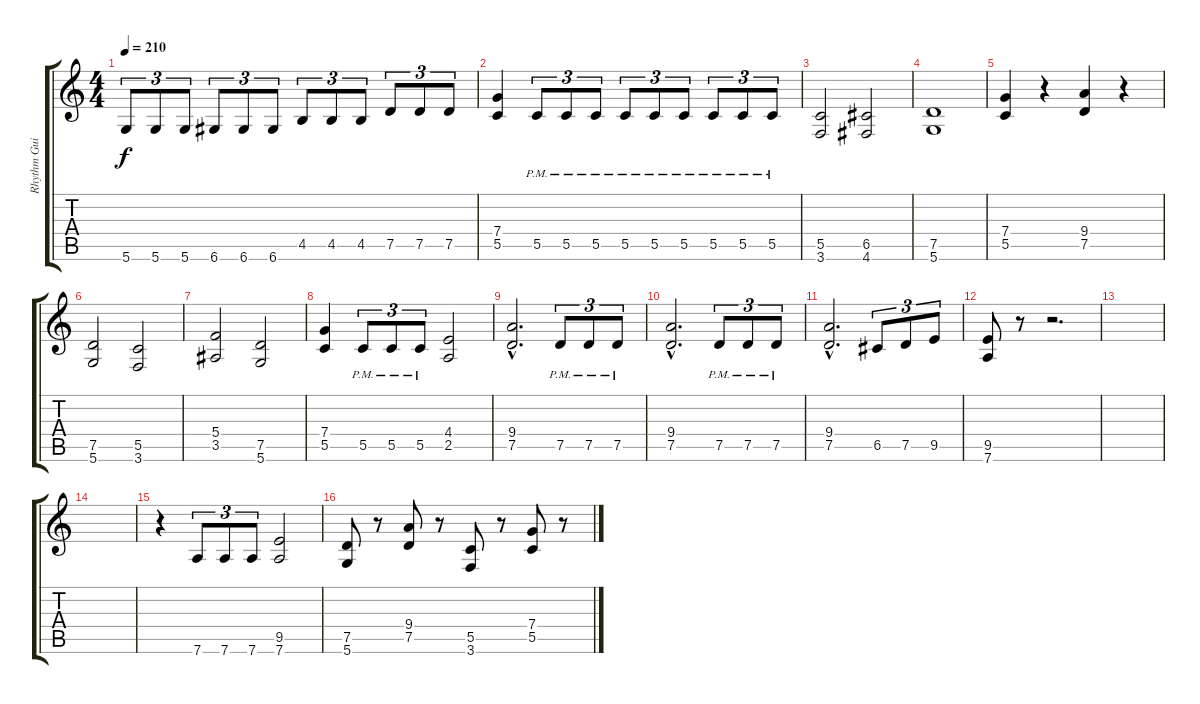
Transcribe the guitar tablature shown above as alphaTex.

\track ("Rhythm Guitar" "Rhythm Gui") {instrument distortionguitar}
\staff {score tabs}
\tuning (D4 A3 F3 C3 G2 D2) {hide}
\ts (4 4)
\tempo 210
\clef g2
\ks c
5.6.8{tu (3 2) dy f} 5.6.8{tu (3 2)} 5.6.8{tu (3 2)} 6.6.8{tu (3 2)} 6.6.8{tu (3 2)} 6.6.8{tu (3 2)} 4.5.8{tu (3 2)} 4.5.8{tu (3 2)} 4.5.8{tu (3 2)} 7.5.8{tu (3 2)} 7.5.8{tu (3 2)} 7.5.8{tu (3 2)} |
(7.4 5.5).4 5.5{pm}.8{tu (3 2)} 5.5{pm}.8{tu (3 2)} 5.5{pm}.8{tu (3 2)} 5.5{pm}.8{tu (3 2)} 5.5{pm}.8{tu (3 2)} 5.5{pm}.8{tu (3 2)} 5.5{pm}.8{tu (3 2)} 5.5{pm}.8{tu (3 2)} 5.5{pm}.8{tu (3 2)} |
(5.5 3.6).2 (6.5 4.6).2 |
(7.5 5.6).1 |
(7.4 5.5).4 r.4 (9.4 7.5).4 r.4 |
(7.5 5.6).2 (5.5 3.6).2 |
(5.4 3.5).2 (7.5 5.6).2 |
(7.4 5.5).4 5.5{pm}.8{tu (3 2)} 5.5{pm}.8{tu (3 2)} 5.5{pm}.8{tu (3 2)} (4.4 2.5).2 |
(9.4{hac} 7.5{hac}).2{d} 7.5{pm}.8{tu (3 2)} 7.5{pm}.8{tu (3 2)} 7.5{pm}.8{tu (3 2)} |
(9.4{hac} 7.5{hac}).2{d} 7.5{pm}.8{tu (3 2)} 7.5{pm}.8{tu (3 2)} 7.5{pm}.8{tu (3 2)} |
(9.4{hac} 7.5{hac}).2{d} 6.5.8{tu (3 2)} 7.5.8{tu (3 2)} 9.5.8{tu (3 2)} |
(9.5 7.6).8 r.8 r.2{d} |
|
|
r.4 7.6.8{tu (3 2)} 7.6.8{tu (3 2)} 7.6.8{tu (3 2)} (9.5 7.6).2 |
(7.5 5.6).8 r.8 (9.4 7.5).8 r.8 (5.5 3.6).8 r.8 (7.4 5.5).8 r.8
